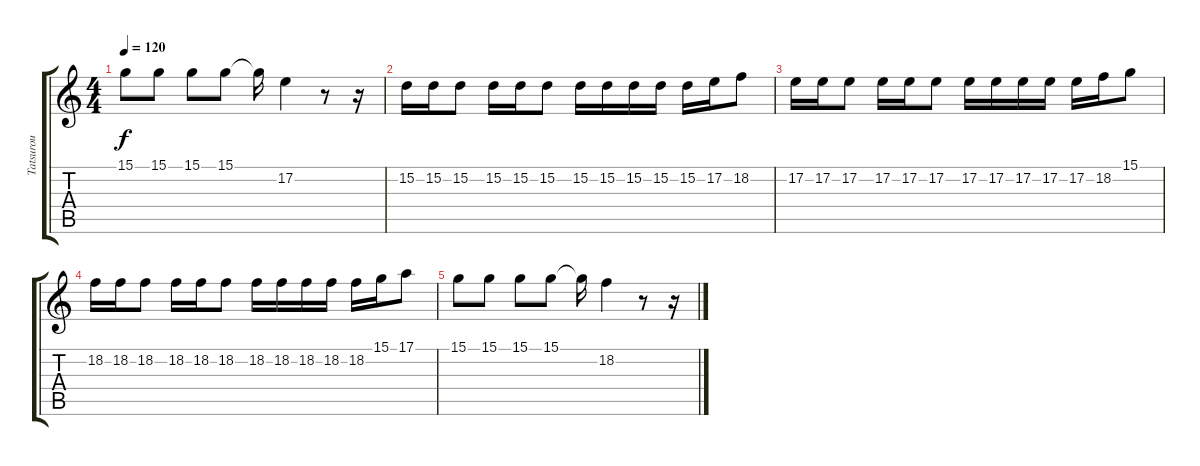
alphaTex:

\track ("Tatsurou" "Tatsurou") {instrument altosax}
\staff {score tabs}
\tuning (E4 B3 G3 D3 A2 E2) {hide}
\ts (4 4)
\tempo 120
\clef g2
\ks c
15.1.8{dy f} 15.1.8 15.1.8 15.1.8 15.1{t}.16 17.2.4 r.8 r.16 |
15.2.16 15.2.16 15.2.8 15.2.16 15.2.16 15.2.8 15.2.16 15.2.16 15.2.16 15.2.16 15.2.16 17.2.16 18.2.8 |
17.2.16 17.2.16 17.2.8 17.2.16 17.2.16 17.2.8 17.2.16 17.2.16 17.2.16 17.2.16 17.2.16 18.2.16 15.1.8 |
18.2.16 18.2.16 18.2.8 18.2.16 18.2.16 18.2.8 18.2.16 18.2.16 18.2.16 18.2.16 18.2.16 15.1.16 17.1.8 |
15.1.8 15.1.8 15.1.8 15.1.8 15.1{t}.16 18.2.4 r.8 r.16
